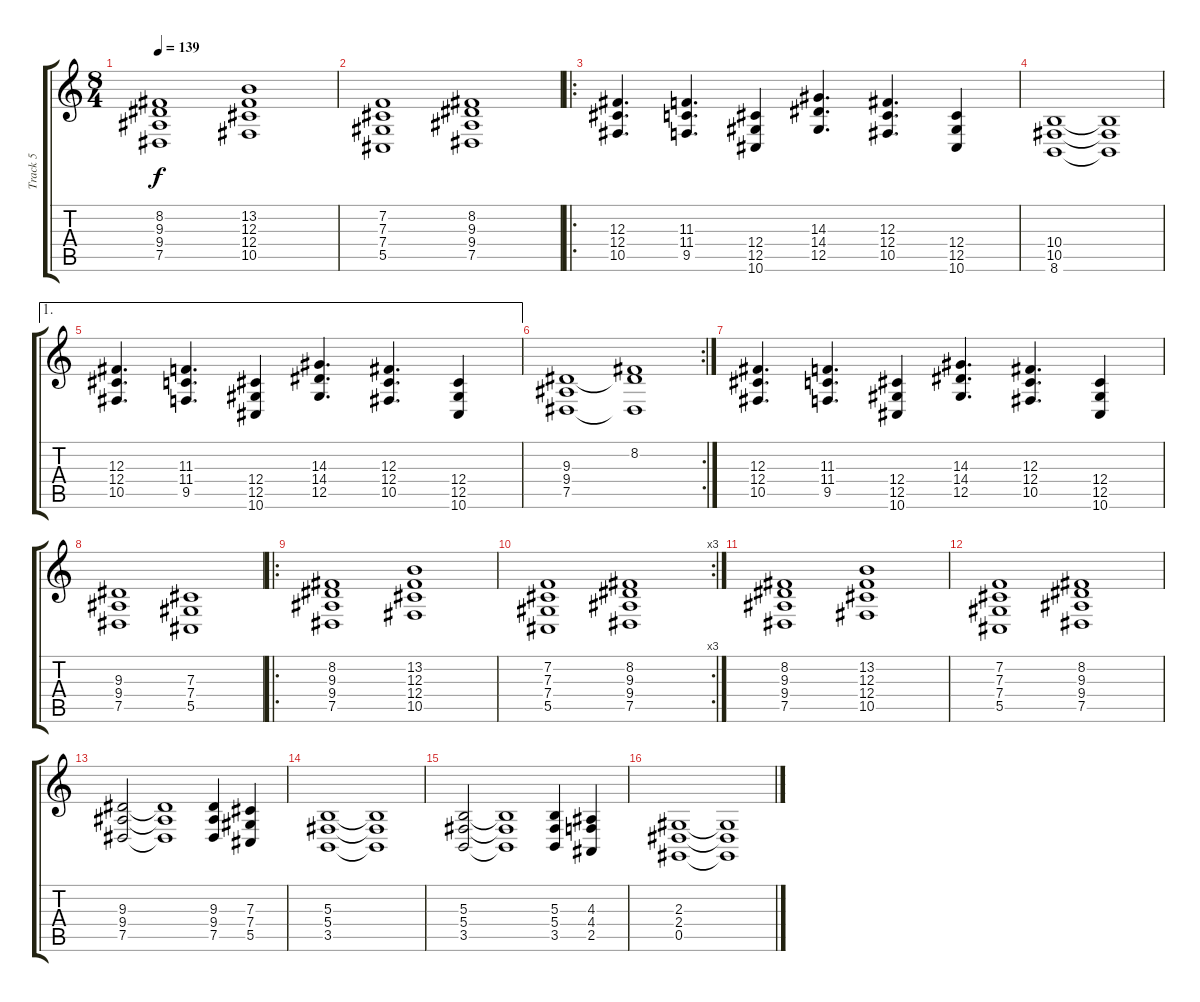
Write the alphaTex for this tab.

\track ("Track 5" "Track 5") {instrument stringensemble2}
\staff {score tabs}
\tuning (Eb4 Bb3 Gb3 Db3 Ab2 Eb2) {hide}
\ts (8 4)
\tempo 139
\clef g2
\ks c
(8.2 9.3 9.4 7.5).1{dy f} (13.2 12.3 12.4 10.5).1 |
(7.2 7.3 7.4 5.5).1 (8.2 9.3 9.4 7.5).1 |
\ro
(12.3 12.4 10.5).4{d} (11.3 11.4 9.5).4{d} (12.4 12.5 10.6).4 (14.3 14.4 12.5).4{d} (12.3 12.4 10.5).4{d} (12.4 12.5 10.6).4 |
(10.4 10.5 8.6).1 (10.4{t} 10.5{t} 8.6{t}).1 |
\ae 1
(12.3 12.4 10.5).4{d} (11.3 11.4 9.5).4{d} (12.4 12.5 10.6).4 (14.3 14.4 12.5).4{d} (12.3 12.4 10.5).4{d} (12.4 12.5 10.6).4 |
\rc 2
(9.3 9.4 7.5).1 (8.2 9.3{t} 7.5{t}).1 |
(12.3 12.4 10.5).4{d} (11.3 11.4 9.5).4{d} (12.4 12.5 10.6).4 (14.3 14.4 12.5).4{d} (12.3 12.4 10.5).4{d} (12.4 12.5 10.6).4 |
(9.3 9.4 7.5).1 (7.3 7.4 5.5).1 |
\ro
(8.2 9.3 9.4 7.5).1 (13.2 12.3 12.4 10.5).1 |
\rc 3
(7.2 7.3 7.4 5.5).1 (8.2 9.3 9.4 7.5).1 |
(8.2 9.3 9.4 7.5).1 (13.2 12.3 12.4 10.5).1 |
(7.2 7.3 7.4 5.5).1 (8.2 9.3 9.4 7.5).1 |
(9.3 9.4 7.5).2 (9.3{t} 9.4{t} 7.5{t}).1 (9.3 9.4 7.5).4 (7.3 7.4 5.5).4 |
(5.3 5.4 3.5).1 (5.3{t} 5.4{t} 3.5{t}).1 |
(5.3 5.4 3.5).2 (5.3{t} 5.4{t} 3.5{t}).1 (5.3 5.4 3.5).4 (4.3 4.4 2.5).4 |
(2.3 2.4 0.5).1 (2.3{t} 2.4{t} 0.5{t}).1
